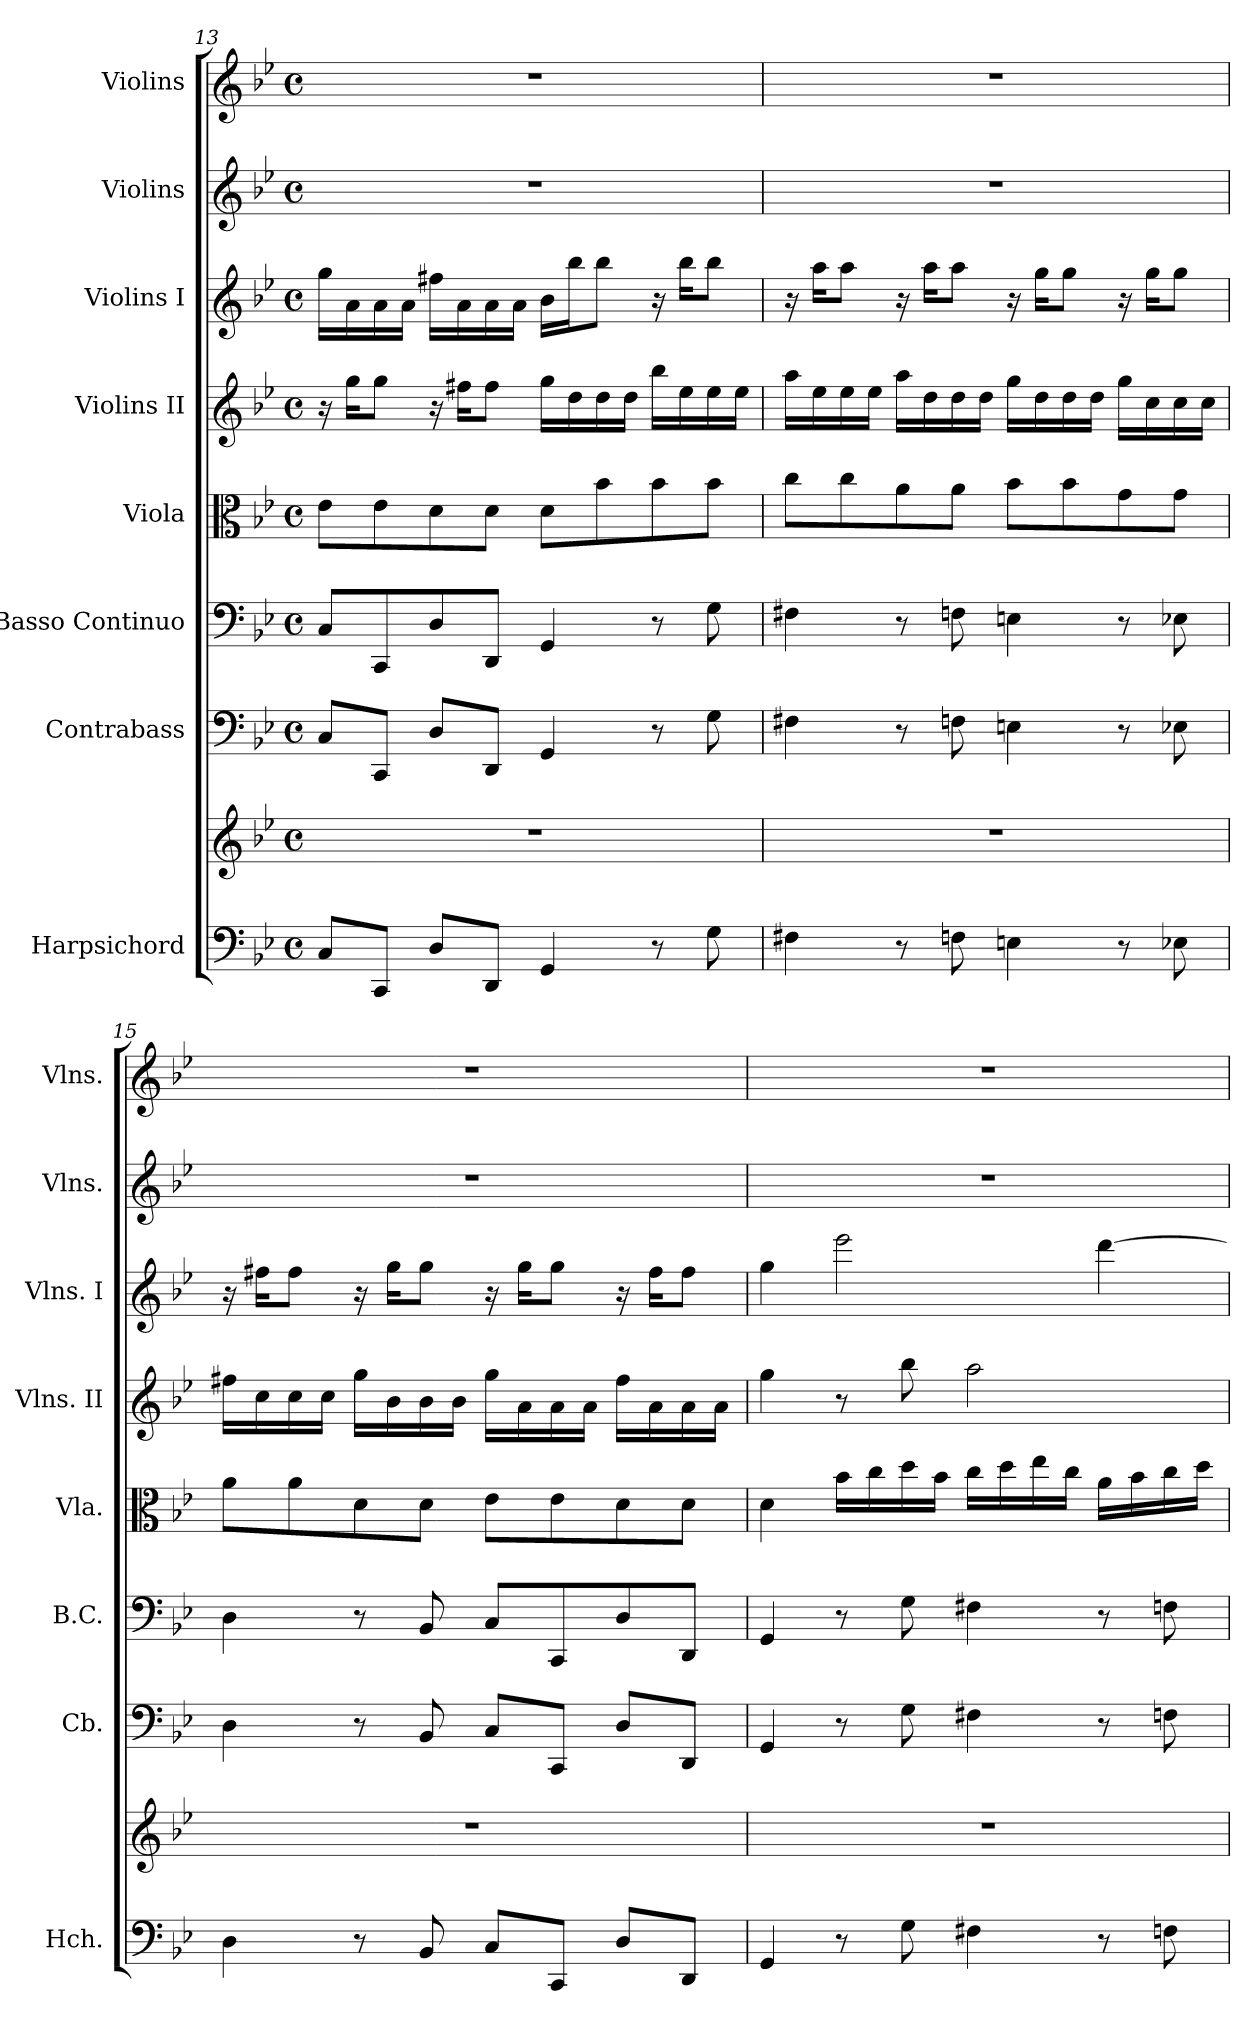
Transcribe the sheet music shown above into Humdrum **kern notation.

**kern	**kern	**kern	**kern	**kern	**kern	**kern	**kern	**kern
*part8	*part8	*part7	*part6	*part5	*part4	*part3	*part2	*part1
*staff9	*staff8	*staff7	*staff6	*staff5	*staff4	*staff3	*staff2	*staff1
*I"Harpsichord	*	*I"Contrabass	*I"Basso Continuo	*I"Viola	*I"Violins II	*I"Violins I	*I"Violins	*I"Violins
*I'Hch.	*	*I'Cb.	*I'B.C.	*I'Vla.	*I'Vlns. II	*I'Vlns. I	*I'Vlns.	*I'Vlns.
*clefF4	*clefG2	*clefF4	*clefF4	*clefC3	*clefG2	*clefG2	*clefG2	*clefG2
*	*	*ITrd7c12	*	*	*	*	*	*
*k[b-e-]	*k[b-e-]	*k[b-e-]	*k[b-e-]	*k[b-e-]	*k[b-e-]	*k[b-e-]	*k[b-e-]	*k[b-e-]
*M4/4	*M4/4	*M4/4	*M4/4	*M4/4	*M4/4	*M4/4	*M4/4	*M4/4
*met(c)	*met(c)	*met(c)	*met(c)	*met(c)	*met(c)	*met(c)	*met(c)	*met(c)
=13	=13	=13	=13	=13	=13	=13	=13	=13
8C/L	1r	8CC/L	8C/L	8e-\L	16r	16gg\LL	1r	1r
.	.	.	.	.	16gg\KL	16a\	.	.
8CC/J	.	8CCC/J	8CC/	8e-\	8gg\J	16a\	.	.
.	.	.	.	.	.	16a\JJ	.	.
8D/L	.	8DD/L	8D/	8d\	16r	16ff#X\LL	.	.
.	.	.	.	.	16ff#X\KL	16a\	.	.
8DD/J	.	8DDD/J	8DD/J	8d\J	8ff#\J	16a\	.	.
.	.	.	.	.	.	16a\JJ	.	.
4GG/	.	4GGG/	4GG/	8d\L	16gg\LL	16b-\LL	.	.
.	.	.	.	.	16dd\	16bb-\J	.	.
.	.	.	.	8b-\	16dd\	8bb-\J	.	.
.	.	.	.	.	16dd\JJ	.	.	.
8r	.	8r	8r	8b-\	16bb-\LL	16r	.	.
.	.	.	.	.	16ee-\	16bb-\KL	.	.
8G\	.	8GG\	8G\	8b-\J	16ee-\	8bb-\J	.	.
.	.	.	.	.	16ee-\JJ	.	.	.
!!LO:LB:g=z
=14	=14	=14	=14	=14	=14	=14	=14	=14
4F#X\	1r	4FF#X\	4F#X\	8cc\L	16aa\LL	16r	1r	1r
.	.	.	.	.	16ee-\	16aa\KL	.	.
.	.	.	.	8cc\	16ee-\	8aa\J	.	.
.	.	.	.	.	16ee-\JJ	.	.	.
8r	.	8r	8r	8a\	16aa\LL	16r	.	.
.	.	.	.	.	16dd\	16aa\KL	.	.
8Fn\	.	8FFn\	8Fn\	8a\J	16dd\	8aa\J	.	.
.	.	.	.	.	16dd\JJ	.	.	.
4En\	.	4EEn\	4En\	8b-\L	16gg\LL	16r	.	.
.	.	.	.	.	16dd\	16gg\KL	.	.
.	.	.	.	8b-\	16dd\	8gg\J	.	.
.	.	.	.	.	16dd\JJ	.	.	.
8r	.	8r	8r	8g\	16gg\LL	16r	.	.
.	.	.	.	.	16cc\	16gg\KL	.	.
8E-X\	.	8EE-X\	8E-X\	8g\J	16cc\	8gg\J	.	.
.	.	.	.	.	16cc\JJ	.	.	.
=15	=15	=15	=15	=15	=15	=15	=15	=15
4D\	1r	4DD\	4D\	8a\L	16ff#X\LL	16r	1r	1r
.	.	.	.	.	16cc\	16ff#X\KL	.	.
.	.	.	.	8a\	16cc\	8ff#\J	.	.
.	.	.	.	.	16cc\JJ	.	.	.
8r	.	8r	8r	8d\	16gg\LL	16r	.	.
.	.	.	.	.	16b-\	16gg\KL	.	.
8BB-/	.	8BBB-/	8BB-/	8d\J	16b-\	8gg\J	.	.
.	.	.	.	.	16b-\JJ	.	.	.
8C/L	.	8CC/L	8C/L	8e-\L	16gg\LL	16r	.	.
.	.	.	.	.	16a\	16gg\KL	.	.
8CC/J	.	8CCC/J	8CC/	8e-\	16a\	8gg\J	.	.
.	.	.	.	.	16a\JJ	.	.	.
8D/L	.	8DD/L	8D/	8d\	16ff#\LL	16r	.	.
.	.	.	.	.	16a\	16ff#\KL	.	.
8DD/J	.	8DDD/J	8DD/J	8d\J	16a\	8ff#\J	.	.
.	.	.	.	.	16a\JJ	.	.	.
!!LO:LB:g=z
=16	=16	=16	=16	=16	=16	=16	=16	=16
4GG/	1r	4GGG/	4GG/	4d\	4gg\	4gg\	1r	1r
8r	.	8r	8r	16b-\LL	8r	2eee-\	.	.
.	.	.	.	16cc\	.	.	.	.
8G\	.	8GG\	8G\	16dd\	8bb-\	.	.	.
.	.	.	.	16b-\JJ	.	.	.	.
4F#X\	.	4FF#X\	4F#X\	16cc\LL	2aa\	.	.	.
.	.	.	.	16dd\	.	.	.	.
.	.	.	.	16ee-\	.	.	.	.
.	.	.	.	16cc\JJ	.	.	.	.
8r	.	8r	8r	16a\LL	.	[4ddd\	.	.
.	.	.	.	16b-\	.	.	.	.
8Fn\	.	8FFn\	8Fn\	16cc\	.	.	.	.
.	.	.	.	16dd\JJ	.	.	.	.
=	=	=	=	=	=	=	=	=
*-	*-	*-	*-	*-	*-	*-	*-	*-
